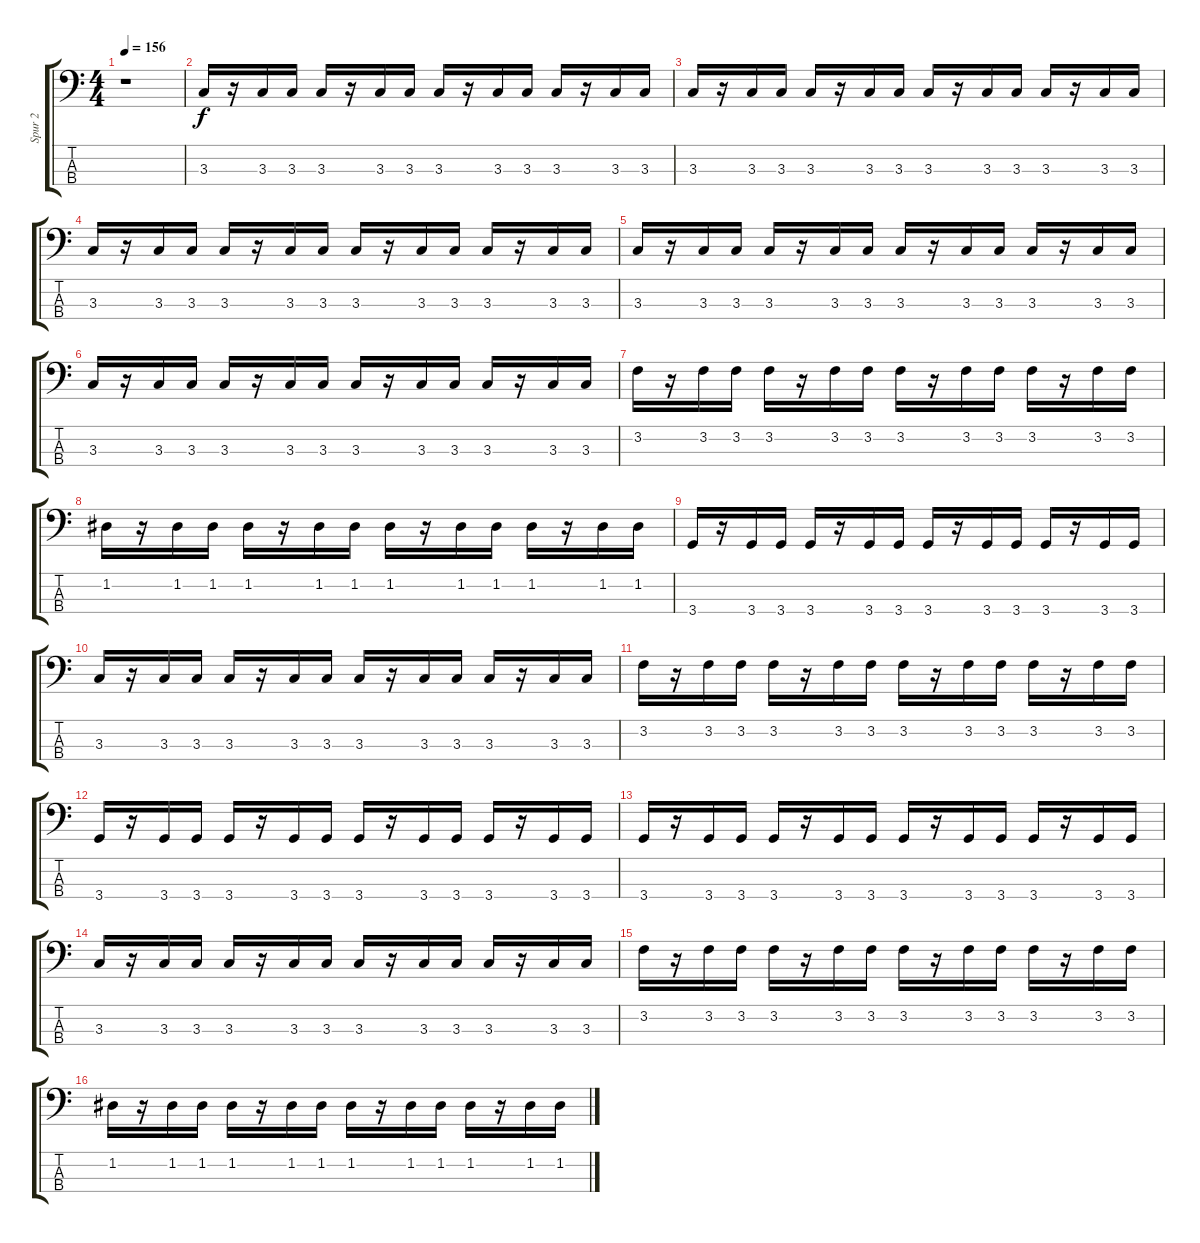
\track ("Spur 2" "Spur 2") {instrument synthbass2}
\staff {score tabs}
\tuning (G2 D2 A1 E1) {hide}
\ts (4 4)
\tempo 156
\clef f4
\ks c
r.1{dy f instrument synthbass2} |
3.3.16 r.16 3.3.16 3.3.16 3.3.16 r.16 3.3.16 3.3.16 3.3.16 r.16 3.3.16 3.3.16 3.3.16 r.16 3.3.16 3.3.16 |
3.3.16 r.16 3.3.16 3.3.16 3.3.16 r.16 3.3.16 3.3.16 3.3.16 r.16 3.3.16 3.3.16 3.3.16 r.16 3.3.16 3.3.16 |
3.3.16 r.16 3.3.16 3.3.16 3.3.16 r.16 3.3.16 3.3.16 3.3.16 r.16 3.3.16 3.3.16 3.3.16 r.16 3.3.16 3.3.16 |
3.3.16 r.16 3.3.16 3.3.16 3.3.16 r.16 3.3.16 3.3.16 3.3.16 r.16 3.3.16 3.3.16 3.3.16 r.16 3.3.16 3.3.16 |
3.3.16 r.16 3.3.16 3.3.16 3.3.16 r.16 3.3.16 3.3.16 3.3.16 r.16 3.3.16 3.3.16 3.3.16 r.16 3.3.16 3.3.16 |
3.2.16 r.16 3.2.16 3.2.16 3.2.16 r.16 3.2.16 3.2.16 3.2.16 r.16 3.2.16 3.2.16 3.2.16 r.16 3.2.16 3.2.16 |
1.2.16 r.16 1.2.16 1.2.16 1.2.16 r.16 1.2.16 1.2.16 1.2.16 r.16 1.2.16 1.2.16 1.2.16 r.16 1.2.16 1.2.16 |
3.4.16 r.16 3.4.16 3.4.16 3.4.16 r.16 3.4.16 3.4.16 3.4.16 r.16 3.4.16 3.4.16 3.4.16 r.16 3.4.16 3.4.16 |
3.3.16 r.16 3.3.16 3.3.16 3.3.16 r.16 3.3.16 3.3.16 3.3.16 r.16 3.3.16 3.3.16 3.3.16 r.16 3.3.16 3.3.16 |
3.2.16 r.16 3.2.16 3.2.16 3.2.16 r.16 3.2.16 3.2.16 3.2.16 r.16 3.2.16 3.2.16 3.2.16 r.16 3.2.16 3.2.16 |
3.4.16 r.16 3.4.16 3.4.16 3.4.16 r.16 3.4.16 3.4.16 3.4.16 r.16 3.4.16 3.4.16 3.4.16 r.16 3.4.16 3.4.16 |
3.4.16 r.16 3.4.16 3.4.16 3.4.16 r.16 3.4.16 3.4.16 3.4.16 r.16 3.4.16 3.4.16 3.4.16 r.16 3.4.16 3.4.16 |
3.3.16 r.16 3.3.16 3.3.16 3.3.16 r.16 3.3.16 3.3.16 3.3.16 r.16 3.3.16 3.3.16 3.3.16 r.16 3.3.16 3.3.16 |
3.2.16 r.16 3.2.16 3.2.16 3.2.16 r.16 3.2.16 3.2.16 3.2.16 r.16 3.2.16 3.2.16 3.2.16 r.16 3.2.16 3.2.16 |
1.2.16 r.16 1.2.16 1.2.16 1.2.16 r.16 1.2.16 1.2.16 1.2.16 r.16 1.2.16 1.2.16 1.2.16 r.16 1.2.16 1.2.16
